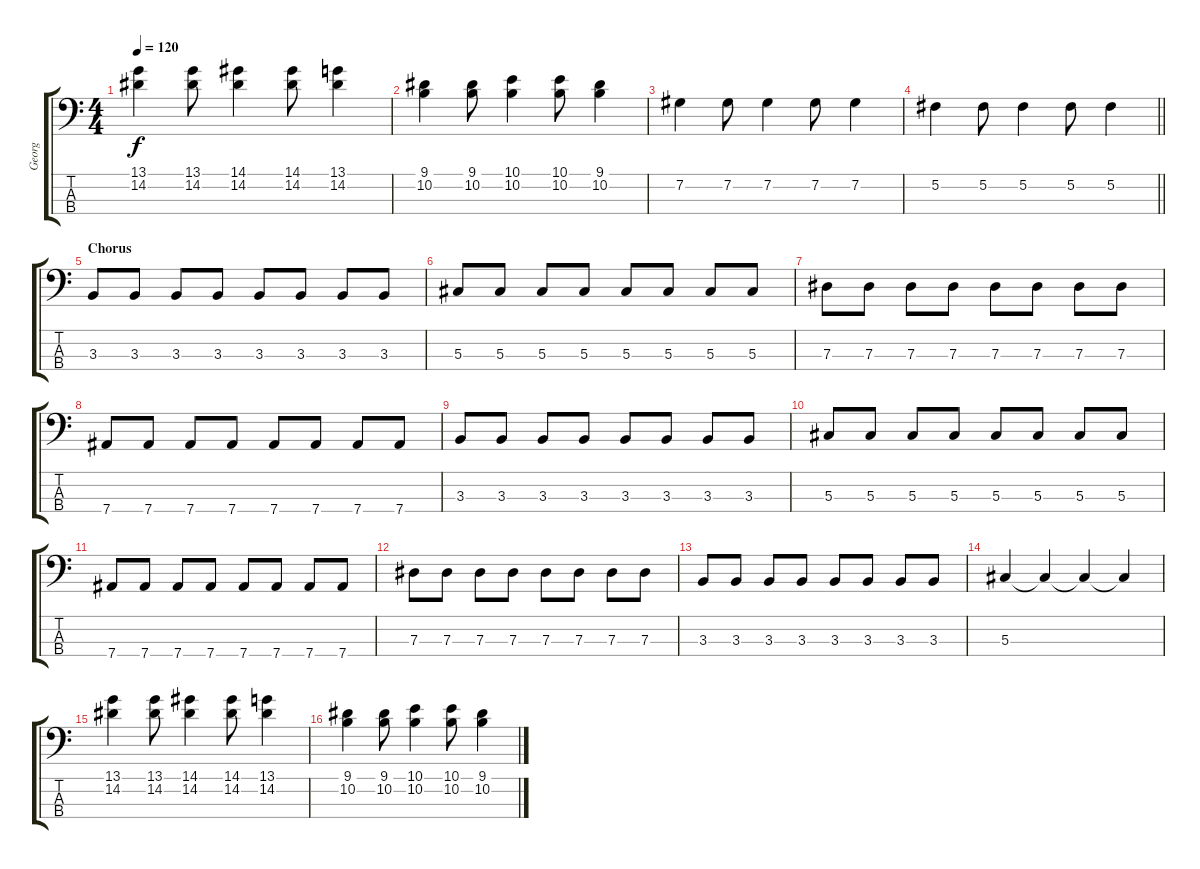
\track ("Georg" "Georg") {instrument electricbasspick}
\staff {score tabs}
\tuning (Gb2 Db2 Ab1 Eb1) {hide}
\ts (4 4)
\tempo 120
\clef f4
\ks c
(13.1 14.2).4{dy f} (13.1 14.2).8 (14.1 14.2).4 (14.1 14.2).8 (13.1 14.2).4 |
(9.1 10.2).4 (9.1 10.2).8 (10.1 10.2).4 (10.1 10.2).8 (9.1 10.2).4 |
7.2.4 7.2.8 7.2.4 7.2.8 7.2.4 |
\barLineRight lightlight
5.2.4 5.2.8 5.2.4 5.2.8 5.2.4 |
\section ("" "Chorus")
3.3.8 3.3.8 3.3.8 3.3.8 3.3.8 3.3.8 3.3.8 3.3.8 |
5.3.8 5.3.8 5.3.8 5.3.8 5.3.8 5.3.8 5.3.8 5.3.8 |
7.3.8 7.3.8 7.3.8 7.3.8 7.3.8 7.3.8 7.3.8 7.3.8 |
7.4.8 7.4.8 7.4.8 7.4.8 7.4.8 7.4.8 7.4.8 7.4.8 |
3.3.8 3.3.8 3.3.8 3.3.8 3.3.8 3.3.8 3.3.8 3.3.8 |
5.3.8 5.3.8 5.3.8 5.3.8 5.3.8 5.3.8 5.3.8 5.3.8 |
7.4.8 7.4.8 7.4.8 7.4.8 7.4.8 7.4.8 7.4.8 7.4.8 |
7.3.8 7.3.8 7.3.8 7.3.8 7.3.8 7.3.8 7.3.8 7.3.8 |
3.3.8 3.3.8 3.3.8 3.3.8 3.3.8 3.3.8 3.3.8 3.3.8 |
5.3.4 5.3{t}.4 5.3{t}.4 5.3{t}.4 |
(13.1 14.2).4 (13.1 14.2).8 (14.1 14.2).4 (14.1 14.2).8 (13.1 14.2).4 |
(9.1 10.2).4 (9.1 10.2).8 (10.1 10.2).4 (10.1 10.2).8 (9.1 10.2).4
